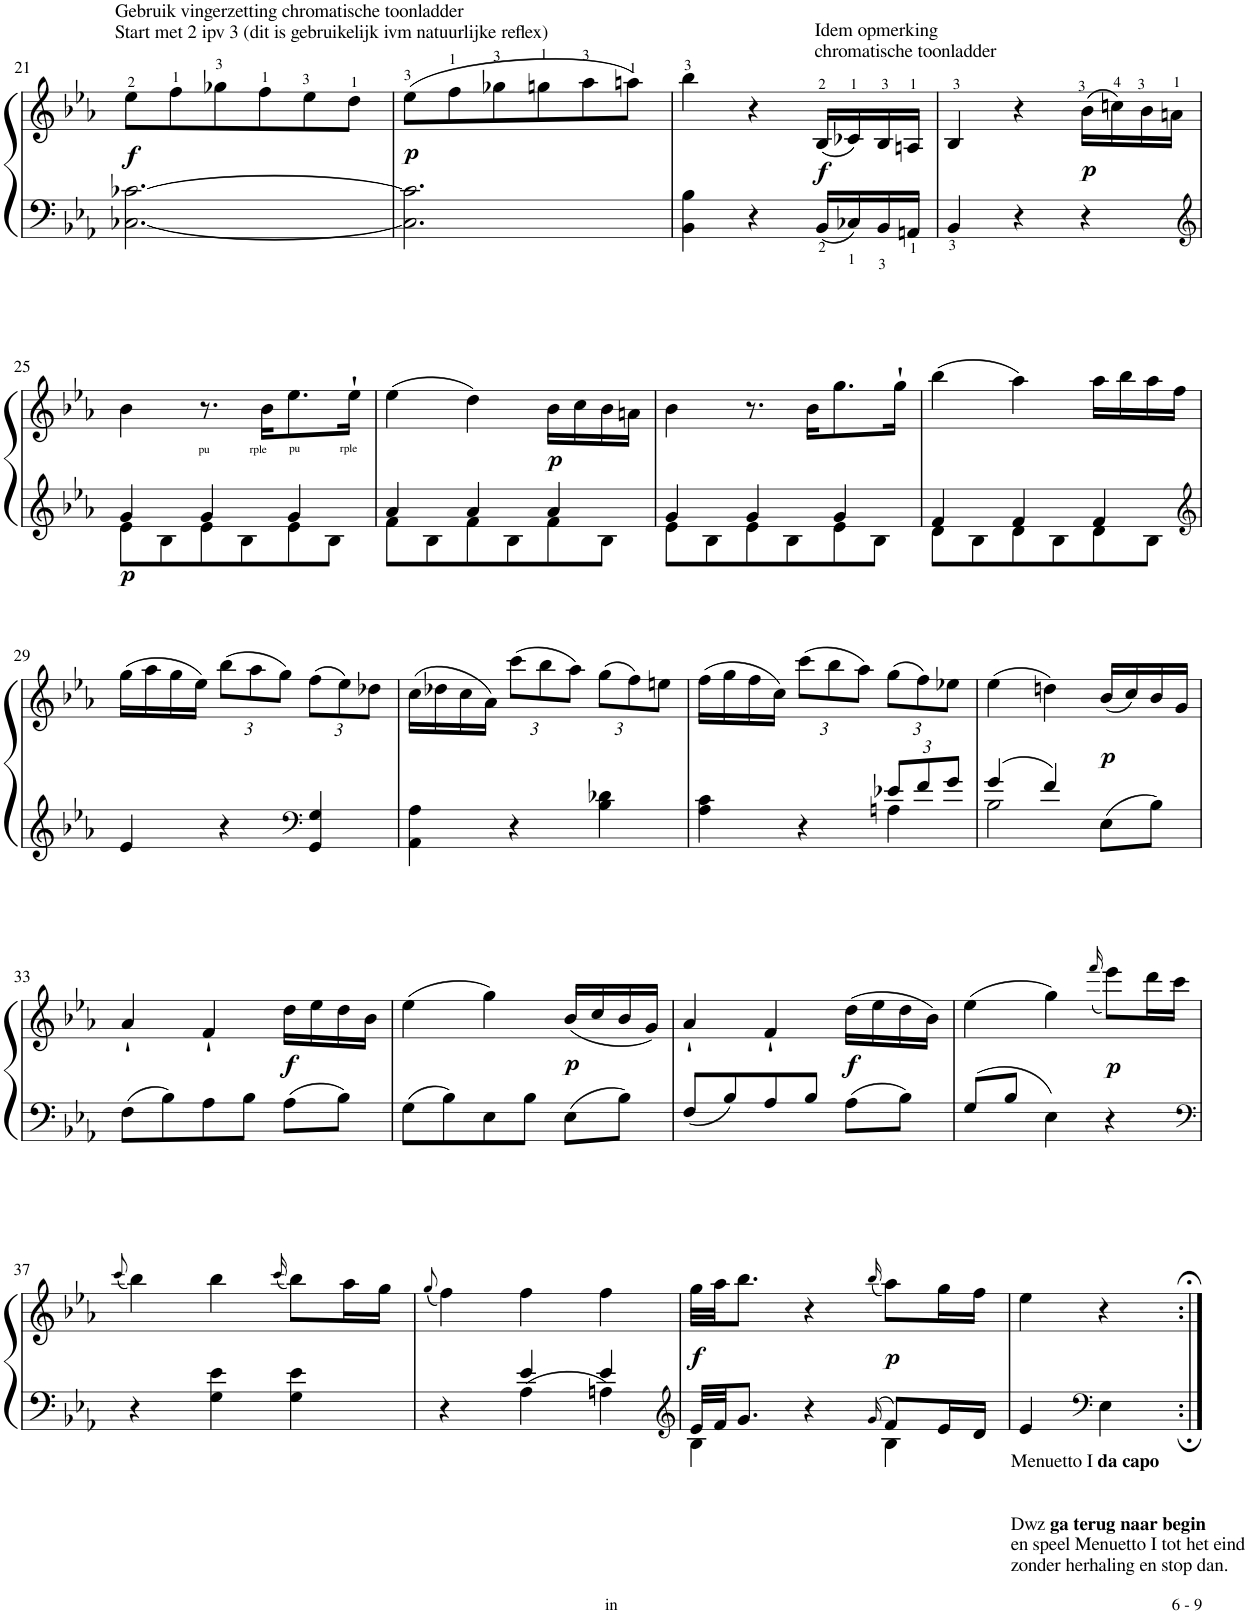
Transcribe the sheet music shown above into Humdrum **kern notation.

**kern	**kern	**dynam
*part1	*part1	*part1
*staff2	*staff1	*staff1/2
*I"Piano	*	*
*I'Pno.	*	*
!!LO:PB:g=z
*clefF4	*clefG2	*
*k[b-e-a-]	*k[b-e-a-]	*
*M3/4	*M3/4	*
=21	=21	=21
!	!LO:TX:a:t=Gebruik vingerzetting chromatische toonladder	!
!	!LO:TX:a:t=Start met 2 ipv 3 (dit is gebruikelijk ivm natuurlijke reflex)	!
!	!	!LO:DY:b
[2.C-X\ [2.c-X\	8ee-\L	f
.	8ff\	.
.	8gg-X\	.
.	8ff\	.
.	8ee-\	.
.	8dd\J	.
=22	=22	=22
!	!	!LO:DY:b
2.C-\] 2.c-\]	(8ee-\L	p
.	8ff\	.
.	8gg-X\	.
.	8ggn\	.
.	8aa-\	.
.	8aan\J)	.
=23	=23	=23
4BB-\ 4B-\	4bb-\	.
4r	4r	.
!	!LO:TX:a:t=Idem opmerking	!
!	!LO:TX:a:t=chromatische toonladder	!
!	!	!LO:DY:b
16BB-/LL	(16B-/LL	f
16C-X/	16c-X/)	.
16BB-/	16B-/	.
16AAn/JJ	16An/JJ	.
=24	=24	=24
4BB-/	4B-/	.
4r	4r	.
!	!	!LO:DY:b
4r	(16b-\LL	p
.	16ccn\)	.
.	16b-\	.
.	16an\JJ	.
!!LO:LB:g=z
=25	=25	=25
*clefG2	*	*
*^	*	*
!	!	!	!LO:DY:b=2
8e-\L	4g/	4b-\	p
8B-\	.	.	.
!	!	!LO:TX:b:t=pu              rple	!
8e-\	4g/	8.r	.
8B-\	.	.	.
.	.	16b-\KL	.
!	!	!LO:TX:b:t=pu              rple	!
8e-\	4g/	8.ee-\	.
8B-\J	.	.	.
.	.	16ee-`\Jk	.
=26	=26	=26	=26
8f\L	4a-/	(4ee-\	.
8B-\	.	.	.
8f\	4a-/	4dd\)	.
8B-\	.	.	.
!	!	!	!LO:DY:b
8f\	4a-/	16b-\LL	p
.	.	16cc\	.
8B-\J	.	16b-\	.
.	.	16an\JJ	.
=27	=27	=27	=27
8e-\L	4g/	4b-\	.
8B-\	.	.	.
8e-\	4g/	8.r	.
8B-\	.	.	.
.	.	16b-\KL	.
8e-\	4g/	8.gg\	.
8B-\J	.	.	.
.	.	16gg`\Jk	.
=28	=28	=28	=28
8d\L	4f/	(4bb-\	.
8B-\	.	.	.
8d\	4f/	4aa-\)	.
8B-\	.	.	.
8d\	4f/	16aa-\LL	.
.	.	16bb-\	.
8B-\J	.	16aa-\	.
.	.	16ff\JJ	.
*v	*v	*	*
!!LO:LB:g=z
=29	=29	=29
*clefG2	*	*
4e-/	(16gg\LL	.
.	16aa-\	.
.	16gg\	.
.	16ee-\JJ)	.
*	*Xbrackettup	*
4r	(12bb-\L	.
.	12aa-\	.
.	12gg\J)	.
*clefF4	*	*
4GG/ 4G/	(12ff\L	.
.	12ee-\)	.
.	12dd-X\J	.
=30	=30	=30
4AA-\ 4A-\	(16cc\LL	.
.	16dd-X\	.
.	16cc\	.
.	16a-\JJ)	.
4r	(12ccc\L	.
.	12bb-\	.
.	12aa-\J)	.
4B-\ 4d-X\	(12gg\L	.
.	12ff\)	.
.	12een\J	.
=31	=31	=31
*^	*	*
4A-\ 4c\	2ryy	(16ff\LL	.
.	.	16gg\	.
.	.	16ff\	.
.	.	16cc\JJ)	.
4r	.	(12ccc\L	.
.	.	12bb-\	.
.	.	12aa-\J)	.
*Xbrackettup	*	*	*
12e-X/L	4An\	(12gg\L	.
12f/	.	12ff\)	.
12g/J	.	12ee-X\J	.
=32	=32	=32	=32
4g/	2B-\	(4ee-\	.
4f/	.	4ddn\)	.
!	!	!	!LO:DY:b
8E-\L	4ryy	(16b-/LL	p
.	.	16cc/)	.
8B-\J	.	16b-/	.
.	.	16g/JJ	.
*v	*v	*	*
!!LO:LB:g=z
=33	=33	=33
8F\L	4a-`/	.
8B-\	.	.
8A-\	4f`/	.
8B-\J	.	.
!	!	!LO:DY:b
8A-\L	16dd\LL	f
.	16ee-\	.
8B-\J	16dd\	.
.	16b-\JJ	.
=34	=34	=34
8G\L	(4ee-\	.
8B-\	.	.
8E-\	4gg\)	.
8B-\J	.	.
!	!	!LO:DY:b
8E-\L	(16b-/LL	p
.	16cc/	.
8B-\J	16b-/	.
.	16g/JJ)	.
=35	=35	=35
8F/L	4a-`/	.
8B-/	.	.
8A-/	4f`/	.
8B-/J	.	.
!	!	!LO:DY:b
8A-\L	(16dd\LL	f
.	16ee-\	.
8B-\J	16dd\	.
.	16b-\JJ)	.
=36	=36	=36
8G/L	(4ee-\	.
8B-/J	.	.
4E-\	4gg\)	.
.	(16qfff/	.
!	!	!LO:DY:b
4r	8eee-\L)	p
.	16ddd\L	.
.	16ccc\JJ	.
!!LO:LB:g=z
=37	=37	=37
*clefF4	*	*
.	(8qccc/	.
4r	4bb-\)	.
4G\ 4e-\	4bb-\	.
.	(16qccc/	.
4G\ 4e-\	8bb-\L)	.
.	16aa-\L	.
.	16gg\JJ	.
=38	=38	=38
.	(8qgg/	.
*^	*	*
4r	4ryy	4ff\)	.
4A-\	4e-/	4ff\	.
4An\	4e-/	4ff\	.
=39	=39	=39	=39
*clefG2	*	*	*
!	!	!	!LO:DY:b
32e-/LLL	4B-\	32gg\LLL	f
32f/JJ	.	32aa-\JJ	.
8.g/J	.	8.bb-\J	.
4r	4ryy	4r	.
16qg/	.	(16qbb-/	.
!	!	!	!LO:DY:b
8f/L	4B-\	8aa-\L)	p
16e-/L	.	16gg\L	.
16d/JJ	.	16ff\JJ	.
*v	*v	*	*
=40	=40	=40
!LO:TX:b:t=Menuetto I	!	!
!LO:TX:b:t=Dwz	!	!
!LO:TX:b:B:t=ga terug naar begin	!	!
!LO:TX:b:t=en speel Menuetto I tot het eind	!	!
!LO:TX:b:t=zonder herhaling en stop dan.	!	!
4e-/	4ee-\	.
*clefF4	*	*
4E-\	4r	.
=:|!	=:|!	=:|!
*-	*-	*-
